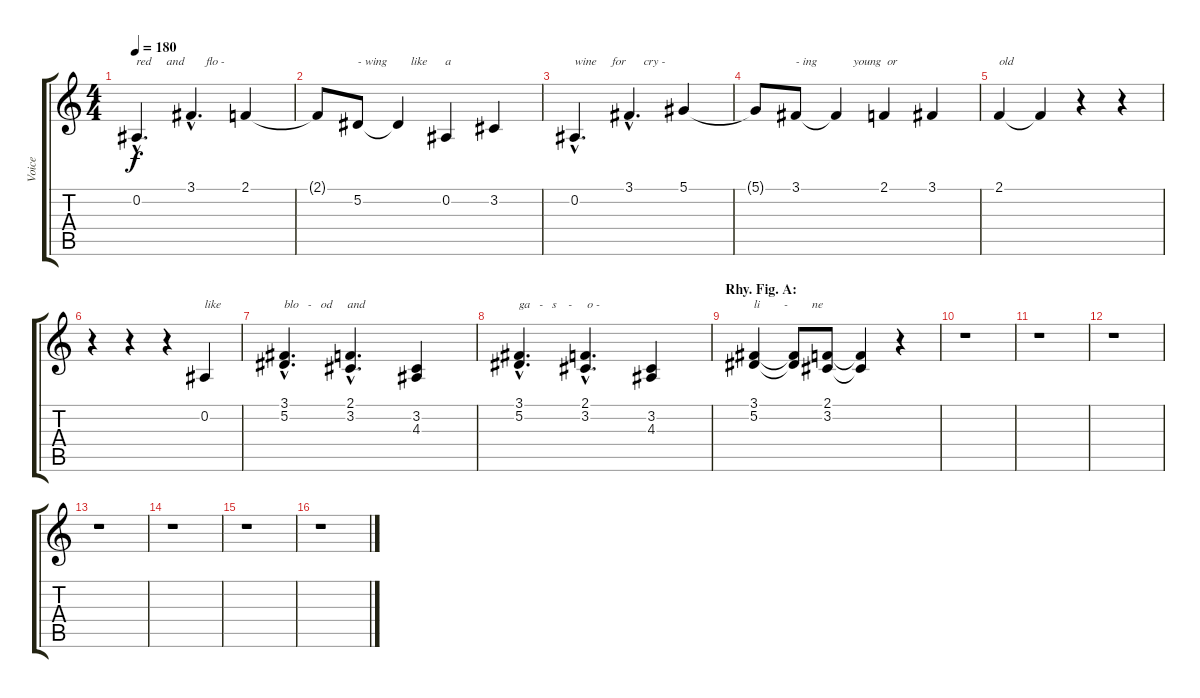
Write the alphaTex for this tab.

\track ("Voice" "Voice") {instrument violin}
\staff {score tabs}
\tuning (Eb4 Bb3 Gb3 Db3 Ab2 Eb2) {hide}
\ts (4 4)
\tempo 180
\clef g2
\ks c
0.2{hac}.4{d txt "red     and       flo -" dy f} 3.1{hac}.4{d} 2.1.4 |
2.1{t}.8 5.2.8{txt "- wing        like      a"} 5.2{t}.4 0.2.4 3.2.4 |
0.2{hac}.4{d txt "wine     for      cry -"} 3.1{hac}.4{d} 5.1.4 |
5.1{t}.8 3.1.8{txt "- ing            young  or"} 3.1{t}.4 2.1.4 3.1.4 |
2.1.4{txt "old"} 2.1{t}.4 r.4 r.4 |
r.4 r.4 r.4 0.2.4{txt "like"} |
(3.1{hac} 5.2{hac}).4{d txt "blo   -   od     and"} (2.1{hac} 3.2{hac}).4{d} (3.2 4.3).4 |
(3.1{hac} 5.2{hac}).4{d txt "ga   -   s    -     o -"} (2.1{hac} 3.2{hac}).4{d} (3.2 4.3).4 |
\section ("" "Rhy. Fig. A:")
(3.1 5.2).4{txt "li        -        ne"} (3.1{t} 5.2{t}).8 (2.1 3.2).8 (2.1{t} 3.2{t}).4 r.4 |
r.1 |
r.1 |
r.1 |
r.1 |
r.1 |
r.1 |
r.1
